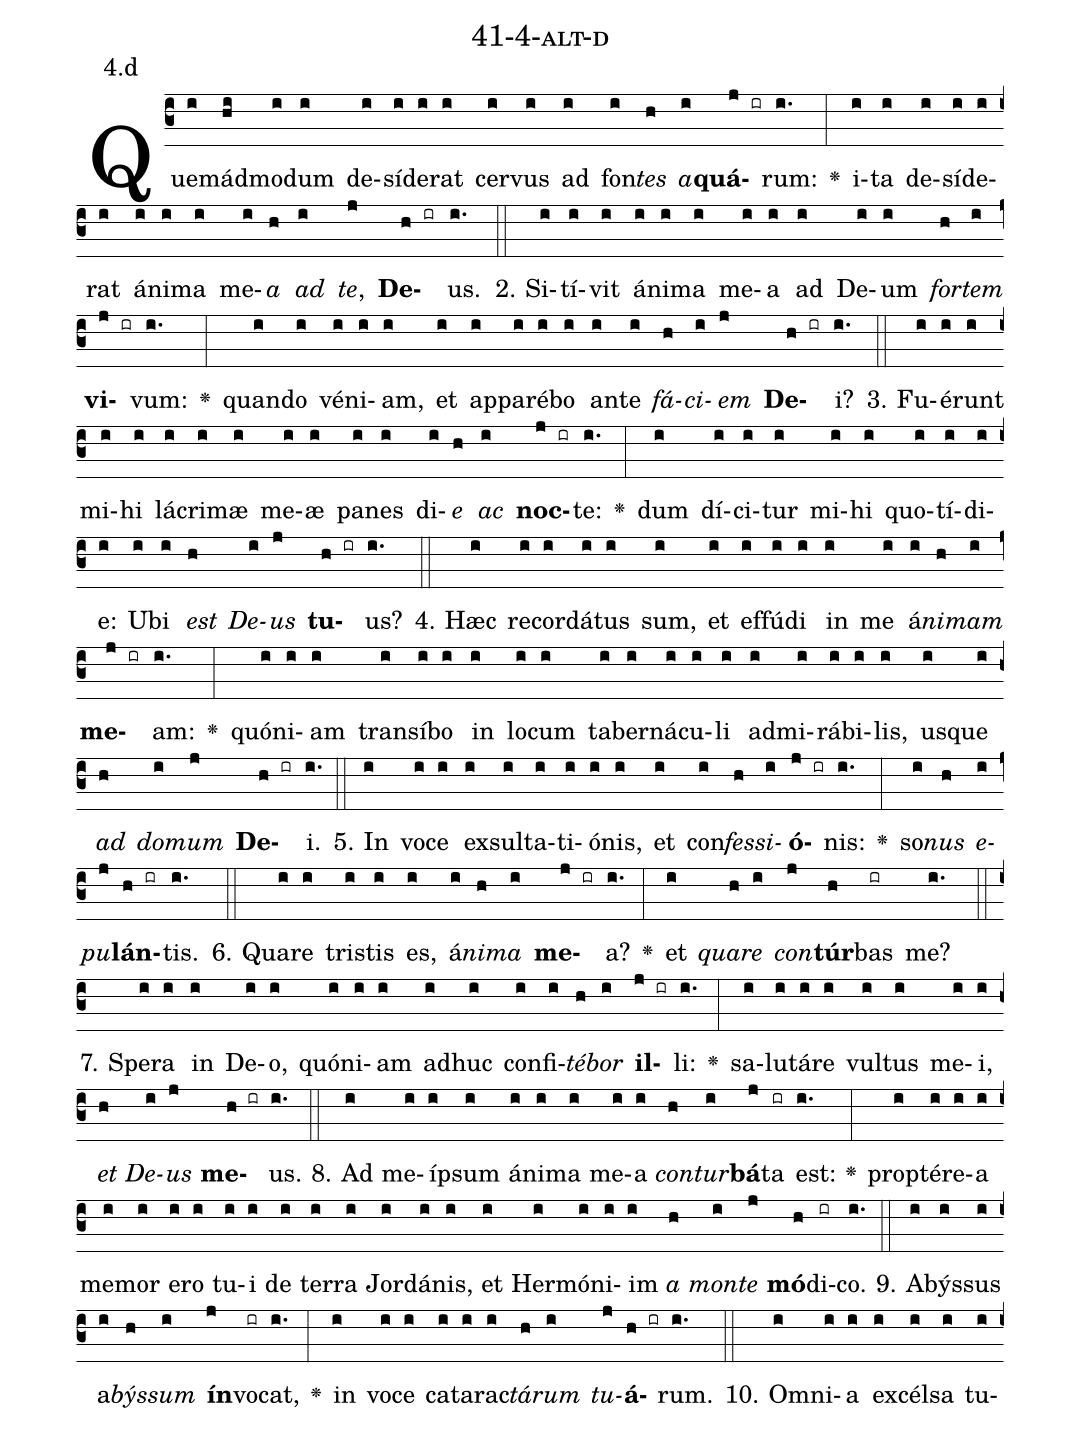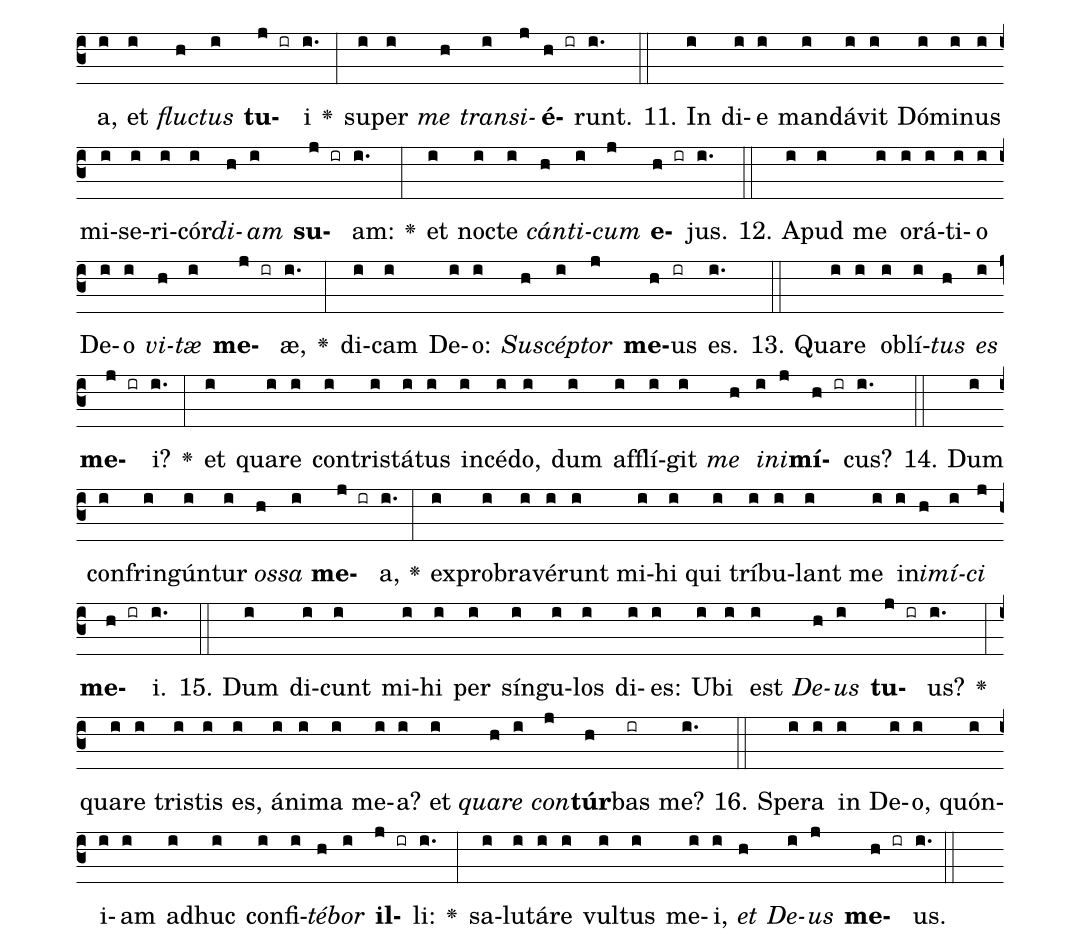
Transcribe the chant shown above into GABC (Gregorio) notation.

name: 41-4-alt-d;
annotation: 4.d;
%%
(c3)Quem(i)ád(hi)mo(i)dum(i) de(i)sí(i)de(i)rat(i) cer(i)vus(i) ad(i) fon(i)<i>tes</i>(h) <i>a</i>(i)<b>quá</b>(j ir)rum:(i.) <v>\greheightstar</v>(:) i(i)ta(i) de(i)sí(i)de(i)rat(i) á(i)ni(i)ma(i) me(i)<i>a</i>(h) <i>ad</i>(i) <i>te</i>,(j) <b>De</b>(h ir)us.(i.) (::)
2. Si(i)tí(i)vit(i) á(i)ni(i)ma(i) me(i)a(i) ad(i) De(i)um(i) <i>for</i>(h)<i>tem</i>(i) <b>vi</b>(j ir)vum:(i.) <v>\greheightstar</v>(:) quan(i)do(i) vé(i)ni(i)am,(i) et(i) ap(i)pa(i)ré(i)bo(i) an(i)te(i) <i>fá</i>(h)<i>ci</i>(i)<i>em</i>(j) <b>De</b>(h ir)i?(i.) (::)
3. Fu(i)é(i)runt(i) mi(i)hi(i) lá(i)cri(i)mæ(i) me(i)æ(i) pa(i)nes(i) di(i)<i>e</i>(h) <i>ac</i>(i) <b>noc</b>(j ir)te:(i.) <v>\greheightstar</v>(:) dum(i) dí(i)ci(i)tur(i) mi(i)hi(i) quo(i)tí(i)di(i)e:(i) U(i)bi(i) <i>est</i>(h) <i>De</i>(i)<i>us</i>(j) <b>tu</b>(h ir)us?(i.) (::)
4. Hæc(i) re(i)cor(i)dá(i)tus(i) sum,(i) et(i) ef(i)fú(i)di(i) in(i) me(i) á(i)<i>ni</i>(h)<i>mam</i>(i) <b>me</b>(j ir)am:(i.) <v>\greheightstar</v>(:) quón(i)i(i)am(i) trans(i)í(i)bo(i) in(i) lo(i)cum(i) ta(i)ber(i)ná(i)cu(i)li(i) ad(i)mi(i)rá(i)bi(i)lis,(i) us(i)que(i) <i>ad</i>(h) <i>do</i>(i)<i>mum</i>(j) <b>De</b>(h ir)i.(i.) (::)
5. In(i) vo(i)ce(i) ex(i)sul(i)ta(i)ti(i)ó(i)nis,(i) et(i) con(i)<i>fes</i>(h)<i>si</i>(i)<b>ó</b>(j ir)nis:(i.) <v>\greheightstar</v>(:) so(i)<i>nus</i>(h) <i>e</i>(i)<i>pu</i>(j)<b>lán</b>(h ir)tis.(i.) (::)
6. Qua(i)re(i) tris(i)tis(i) es,(i) á(i)<i>ni</i>(h)<i>ma</i>(i) <b>me</b>(j ir)a?(i.) <v>\greheightstar</v>(:) et(i) <i>qua</i>(h)<i>re</i>(i) <i>con</i>(j)<b>túr</b>(h)bas(ir) me?(i.) (::)
7. Spe(i)ra(i) in(i) De(i)o,(i) quón(i)i(i)am(i) ad(i)huc(i) con(i)fi(i)<i>té</i>(h)<i>bor</i>(i) <b>il</b>(j ir)li:(i.) <v>\greheightstar</v>(:) sa(i)lu(i)tá(i)re(i) vul(i)tus(i) me(i)i,(i) <i>et</i>(h) <i>De</i>(i)<i>us</i>(j) <b>me</b>(h ir)us.(i.) (::)
8. Ad(i) me(i)íp(i)sum(i) á(i)ni(i)ma(i) me(i)a(i) <i>con</i>(h)<i>tur</i>(i)<b>bá</b>(j)ta(ir) est:(i.) <v>\greheightstar</v>(:) prop(i)tér(i)e(i)a(i) me(i)mor(i) e(i)ro(i) tu(i)i(i) de(i) ter(i)ra(i) Jor(i)dá(i)nis,(i) et(i) Her(i)mó(i)ni(i)im(i) <i>a</i>(h) <i>mon</i>(i)<i>te</i>(j) <b>mó</b>(h)di(ir)co.(i.) (::)
9. A(i)býs(i)sus(i) a(i)<i>býs</i>(h)<i>sum</i>(i) <b>ín</b>(j)vo(ir)cat,(i.) <v>\greheightstar</v>(:) in(i) vo(i)ce(i) ca(i)ta(i)rac(i)<i>tá</i>(h)<i>rum</i>(i) <i>tu</i>(j)<b>á</b>(h ir)rum.(i.) (::)
10. Om(i)ni(i)a(i) ex(i)cél(i)sa(i) tu(i)a,(i) et(i) <i>fluc</i>(h)<i>tus</i>(i) <b>tu</b>(j ir)i(i.) <v>\greheightstar</v>(:) su(i)per(i) <i>me</i>(h) <i>trans</i>(i)<i>i</i>(j)<b>é</b>(h ir)runt.(i.) (::)
11. In(i) di(i)e(i) man(i)dá(i)vit(i) Dó(i)mi(i)nus(i) mi(i)se(i)ri(i)cór(i)<i>di</i>(h)<i>am</i>(i) <b>su</b>(j ir)am:(i.) <v>\greheightstar</v>(:) et(i) noc(i)te(i) <i>cán</i>(h)<i>ti</i>(i)<i>cum</i>(j) <b>e</b>(h ir)jus.(i.) (::)
12. A(i)pud(i) me(i) o(i)rá(i)ti(i)o(i) De(i)o(i) <i>vi</i>(h)<i>tæ</i>(i) <b>me</b>(j ir)æ,(i.) <v>\greheightstar</v>(:) di(i)cam(i) De(i)o:(i) <i>Su</i>(h)<i>scép</i>(i)<i>tor</i>(j) <b>me</b>(h)us(ir) es.(i.) (::)
13. Qua(i)re(i) ob(i)lí(i)<i>tus</i>(h) <i>es</i>(i) <b>me</b>(j ir)i?(i.) <v>\greheightstar</v>(:) et(i) qua(i)re(i) con(i)tris(i)tá(i)tus(i) in(i)cé(i)do,(i) dum(i) af(i)flí(i)git(i) <i>me</i>(h) <i>in</i>(i)<i>i</i>(j)<b>mí</b>(h ir)cus?(i.) (::)
14. Dum(i) con(i)frin(i)gún(i)tur(i) <i>os</i>(h)<i>sa</i>(i) <b>me</b>(j ir)a,(i.) <v>\greheightstar</v>(:) ex(i)pro(i)bra(i)vé(i)runt(i) mi(i)hi(i) qui(i) trí(i)bu(i)lant(i) me(i) in(i)<i>i</i>(h)<i>mí</i>(i)<i>ci</i>(j) <b>me</b>(h ir)i.(i.) (::)
15. Dum(i) di(i)cunt(i) mi(i)hi(i) per(i) sín(i)gu(i)los(i) di(i)es:(i) U(i)bi(i) est(i) <i>De</i>(h)<i>us</i>(i) <b>tu</b>(j ir)us?(i.) <v>\greheightstar</v>(:) qua(i)re(i) tris(i)tis(i) es,(i) á(i)ni(i)ma(i) me(i)a?(i) et(i) <i>qua</i>(h)<i>re</i>(i) <i>con</i>(j)<b>túr</b>(h)bas(ir) me?(i.) (::)
16. Spe(i)ra(i) in(i) De(i)o,(i) quón(i)i(i)am(i) ad(i)huc(i) con(i)fi(i)<i>té</i>(h)<i>bor</i>(i) <b>il</b>(j ir)li:(i.) <v>\greheightstar</v>(:) sa(i)lu(i)tá(i)re(i) vul(i)tus(i) me(i)i,(i) <i>et</i>(h) <i>De</i>(i)<i>us</i>(j) <b>me</b>(h ir)us.(i.) (::)
